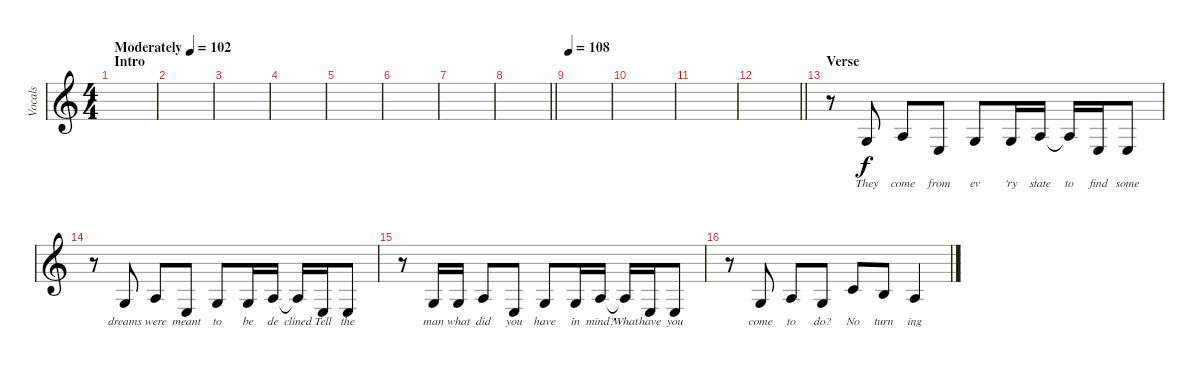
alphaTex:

\track ("Vocals" "Vocals") {instrument choiraahs}
\staff {score}
\tuning (E4 B3 G3 D3 A2 E2) {hide}
\ts (4 4)
\section ("" "Intro")
\tempo (102 "Moderately")
\clef g2
\ks c
|
|
|
|
|
|
|
\barLineRight lightlight
|
\tempo 108
|
|
|
\barLineRight lightlight
|
\section ("" "Verse")
r.8 0.3.8{lyrics (0 "They") lyrics (1 "") lyrics (2 "") lyrics (3 "") lyrics (4 "")} 2.3.8{lyrics (0 "come") lyrics (1 "") lyrics (2 "") lyrics (3 "") lyrics (4 "")} 2.4.8{lyrics (0 "from") lyrics (1 "") lyrics (2 "") lyrics (3 "") lyrics (4 "")} 0.3.8{lyrics (0 "ev") lyrics (1 "") lyrics (2 "") lyrics (3 "") lyrics (4 "")} 0.3.16{lyrics (0 "'ry") lyrics (1 "") lyrics (2 "") lyrics (3 "") lyrics (4 "")} 2.3.16{lyrics (0 "state") lyrics (1 "") lyrics (2 "") lyrics (3 "") lyrics (4 "")} 2.3{t}.16{lyrics (0 "to") lyrics (1 "") lyrics (2 "") lyrics (3 "") lyrics (4 "")} 2.4.16{lyrics (0 "find") lyrics (1 "") lyrics (2 "") lyrics (3 "") lyrics (4 "")} 2.4.8{lyrics (0 "some") lyrics (1 "") lyrics (2 "") lyrics (3 "") lyrics (4 "")} |
r.8 0.3.8{lyrics (0 "dreams") lyrics (1 "") lyrics (2 "") lyrics (3 "") lyrics (4 "")} 2.3.8{lyrics (0 "were") lyrics (1 "") lyrics (2 "") lyrics (3 "") lyrics (4 "")} 2.4.8{lyrics (0 "meant") lyrics (1 "") lyrics (2 "") lyrics (3 "") lyrics (4 "")} 0.3.8{lyrics (0 "to") lyrics (1 "") lyrics (2 "") lyrics (3 "") lyrics (4 "")} 0.3.16{lyrics (0 "be") lyrics (1 "") lyrics (2 "") lyrics (3 "") lyrics (4 "")} 2.3.16{lyrics (0 "de") lyrics (1 "") lyrics (2 "") lyrics (3 "") lyrics (4 "")} 2.3{t}.16{lyrics (0 "clined") lyrics (1 "") lyrics (2 "") lyrics (3 "") lyrics (4 "")} 2.4.16{lyrics (0 "Tell") lyrics (1 "") lyrics (2 "") lyrics (3 "") lyrics (4 "")} 2.4.8{lyrics (0 "the") lyrics (1 "") lyrics (2 "") lyrics (3 "") lyrics (4 "")} |
r.8 0.3.16{lyrics (0 "man") lyrics (1 "") lyrics (2 "") lyrics (3 "") lyrics (4 "")} 0.3.16{lyrics (0 "what") lyrics (1 "") lyrics (2 "") lyrics (3 "") lyrics (4 "")} 2.3.8{lyrics (0 "did") lyrics (1 "") lyrics (2 "") lyrics (3 "") lyrics (4 "")} 2.4.8{lyrics (0 "you") lyrics (1 "") lyrics (2 "") lyrics (3 "") lyrics (4 "")} 0.3.8{lyrics (0 "have") lyrics (1 "") lyrics (2 "") lyrics (3 "") lyrics (4 "")} 0.3.16{lyrics (0 "in") lyrics (1 "") lyrics (2 "") lyrics (3 "") lyrics (4 "")} 2.3.16{lyrics (0 "mind?") lyrics (1 "") lyrics (2 "") lyrics (3 "") lyrics (4 "")} 2.3{t}.16{lyrics (0 "What") lyrics (1 "") lyrics (2 "") lyrics (3 "") lyrics (4 "")} 2.4.16{lyrics (0 "have") lyrics (1 "") lyrics (2 "") lyrics (3 "") lyrics (4 "")} 2.4.8{lyrics (0 "you") lyrics (1 "") lyrics (2 "") lyrics (3 "") lyrics (4 "")} |
r.8 0.3.8{lyrics (0 "come") lyrics (1 "") lyrics (2 "") lyrics (3 "") lyrics (4 "")} 2.3.8{lyrics (0 "to") lyrics (1 "") lyrics (2 "") lyrics (3 "") lyrics (4 "")} 0.3.8{lyrics (0 "do?") lyrics (1 "") lyrics (2 "") lyrics (3 "") lyrics (4 "")} 1.2.8{lyrics (0 "No") lyrics (1 "") lyrics (2 "") lyrics (3 "") lyrics (4 "")} 0.2.8{lyrics (0 "turn") lyrics (1 "") lyrics (2 "") lyrics (3 "") lyrics (4 "")} 2.3.4{lyrics (0 "ing") lyrics (1 "") lyrics (2 "") lyrics (3 "") lyrics (4 "")}
